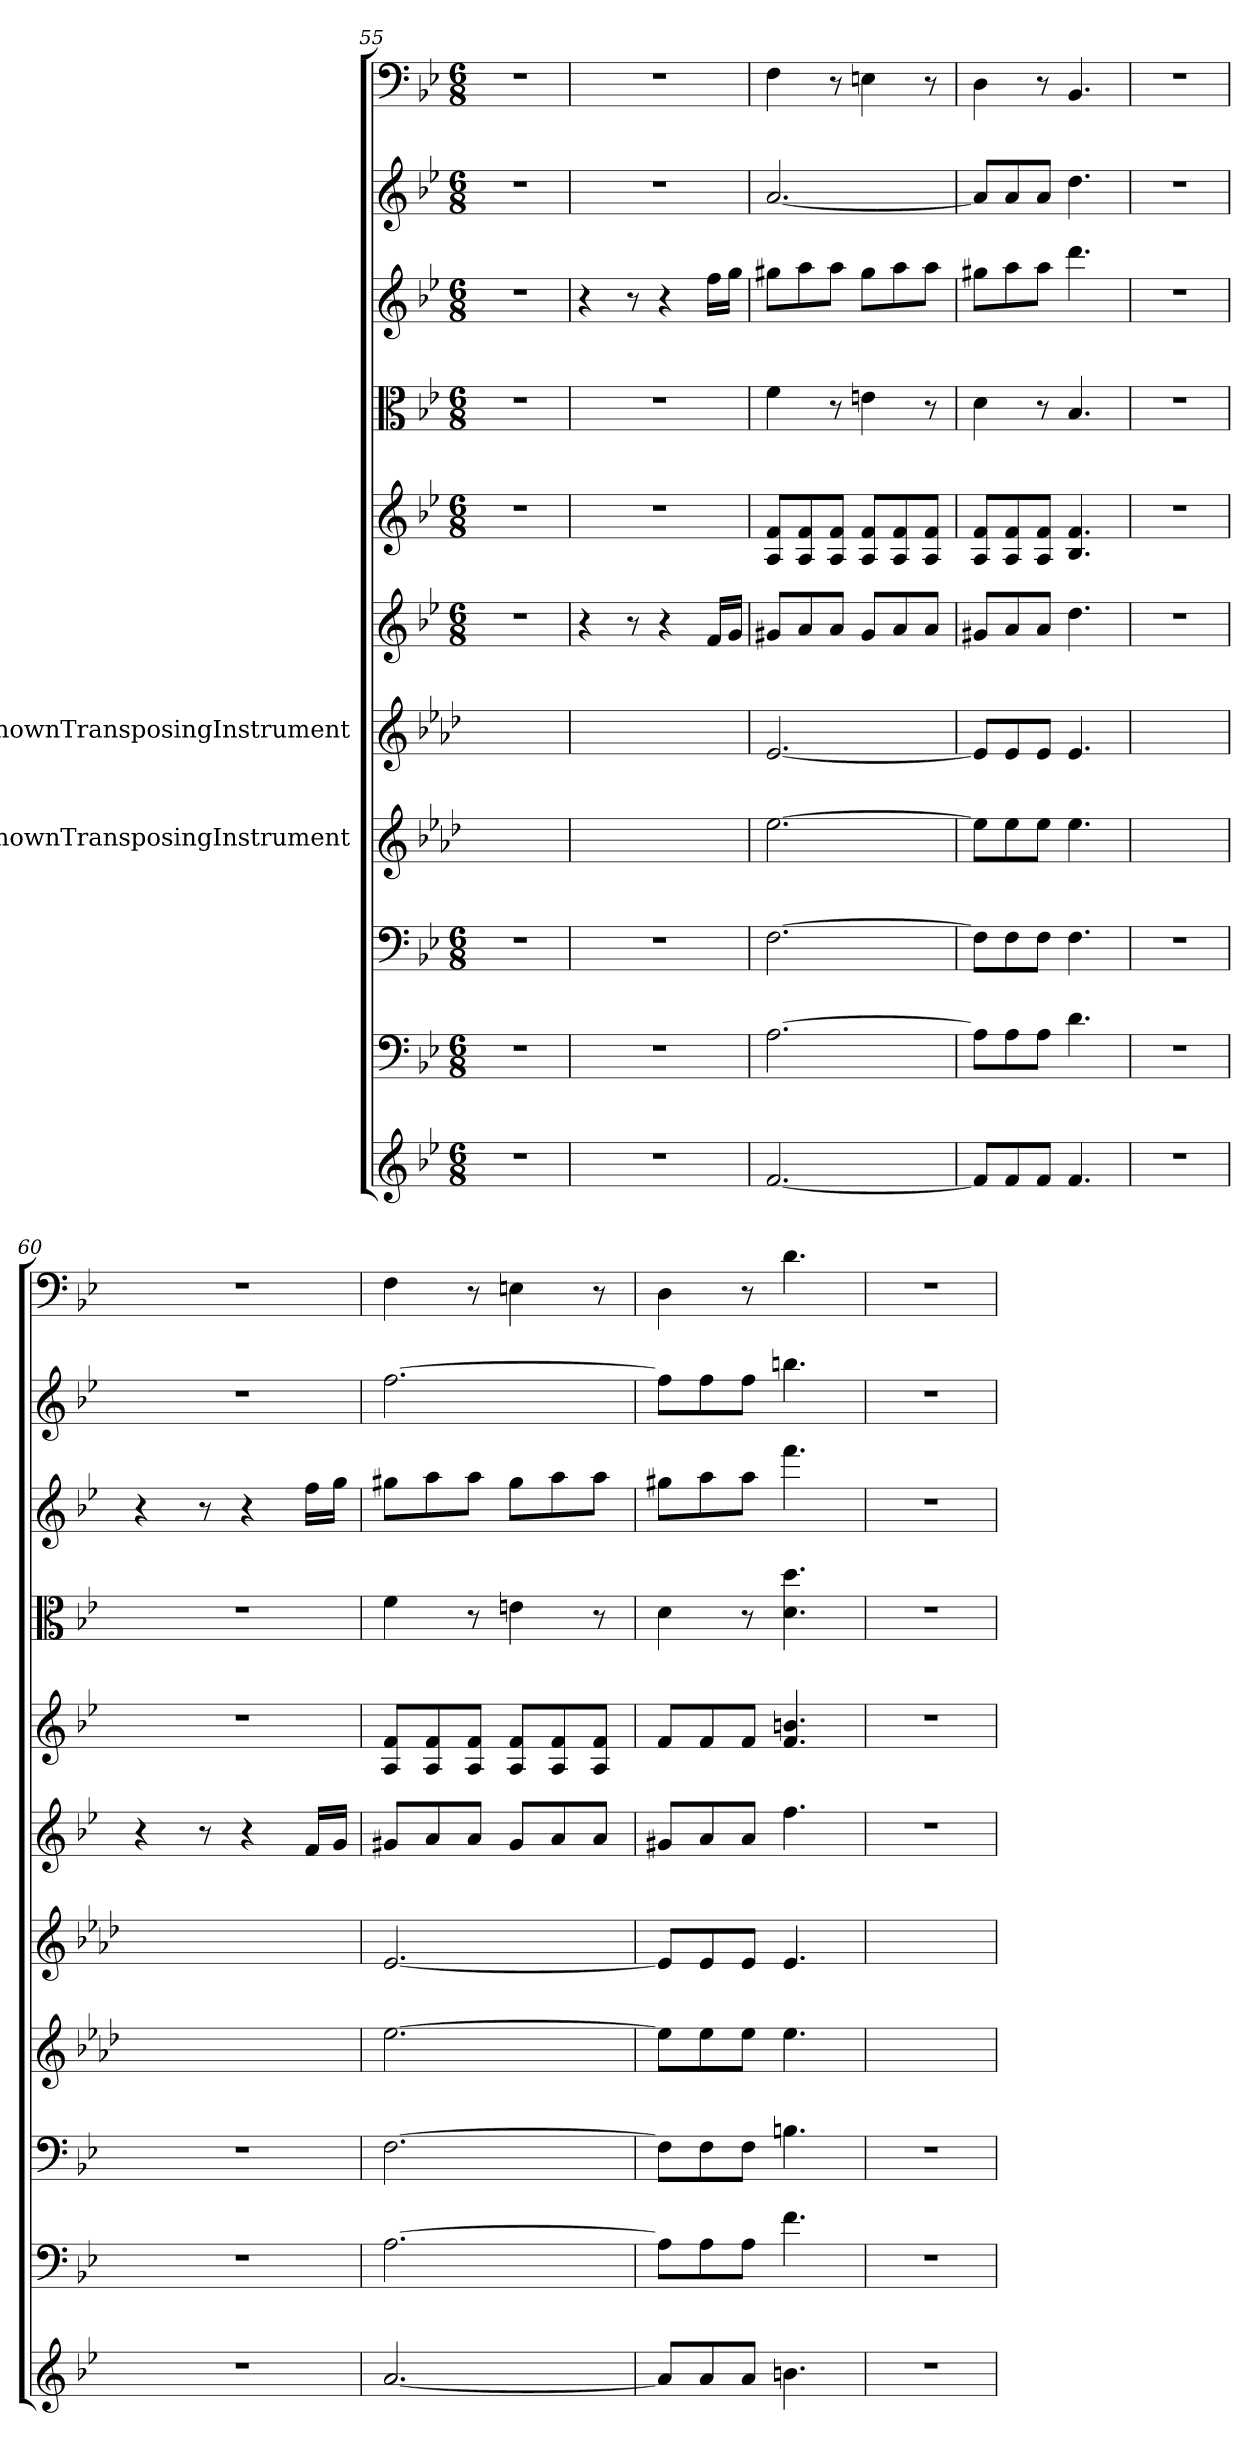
**kern	**kern	**kern	**kern	**kern	**kern	**kern	**kern	**kern	**kern	**kern
*part11	*part10	*part9	*part8	*part7	*part6	*part5	*part4	*part3	*part2	*part1
*staff11	*staff10	*staff9	*staff8	*staff7	*staff6	*staff5	*staff4	*staff3	*staff2	*staff1
*	*	*	*I"UnknownTransposingInstrument	*I"UnknownTransposingInstrument	*	*	*	*	*	*
*clefG2	*clefF4	*clefF4	*clefG2	*clefG2	*clefG2	*clefG2	*clefC3	*clefG2	*clefG2	*clefF4
*	*	*	*ITrd-1c-2	*ITrd-1c-2	*	*	*	*	*	*
*k[b-e-]	*k[b-e-]	*k[b-e-]	*k[b-e-]	*k[b-e-]	*k[b-e-]	*k[b-e-]	*k[b-e-]	*k[b-e-]	*k[b-e-]	*k[b-e-]
*B-:	*B-:	*B-:	*	*	*B-:	*B-:	*B-:	*B-:	*B-:	*B-:
*M6/8	*M6/8	*M6/8	*	*	*M6/8	*M6/8	*M6/8	*M6/8	*M6/8	*M6/8
=55	=55	=55	=55	=55	=55	=55	=55	=55	=55	=55
2.r	2.r	2.r	2.r	2.r	2.r	2.r	2.r	2.r	2.r	2.r
=56	=56	=56	=56	=56	=56	=56	=56	=56	=56	=56
2.r	2.r	2.r	2.r	2.r	4r	2.r	2.r	4r	2.r	2.r
.	.	.	.	.	8r	.	.	8r	.	.
.	.	.	.	.	4r	.	.	4r	.	.
.	.	.	.	.	16f/LL	.	.	16ff\LL	.	.
.	.	.	.	.	16g/JJ	.	.	16gg\JJ	.	.
=57	=57	=57	=57	=57	=57	=57	=57	=57	=57	=57
[2.f/	[2.A\	[2.F\	[2.ff\	[2.f/	8g#X/L	8A/ 8f/L	4f\	8gg#X\L	[2.a/	4F\
.	.	.	.	.	8a/	8A/ 8f/	.	8aa\	.	.
.	.	.	.	.	8a/J	8A/ 8f/J	8r	8aa\J	.	8r
.	.	.	.	.	8g#/L	8A/ 8f/L	4en\	8gg#\L	.	4En\
.	.	.	.	.	8a/	8A/ 8f/	.	8aa\	.	.
.	.	.	.	.	8a/J	8A/ 8f/J	8r	8aa\J	.	8r
=58	=58	=58	=58	=58	=58	=58	=58	=58	=58	=58
8f/L]	8A\L]	8F\L]	8ff\L]	8f/L]	8g#X/L	8A/ 8f/L	4d\	8gg#X\L	8a/L]	4D\
8f/	8A\	8F\	8ff\	8f/	8a/	8A/ 8f/	.	8aa\	8a/	.
8f/J	8A\J	8F\J	8ff\J	8f/J	8a/J	8A/ 8f/J	8r	8aa\J	8a/J	8r
4.f/	4.d\	4.F\	4.ff\	4.f/	4.dd\	4.B-/ 4.f/	4.B-/	4.ddd\	4.dd\	4.BB-/
=59	=59	=59	=59	=59	=59	=59	=59	=59	=59	=59
2.r	2.r	2.r	2.r	2.r	2.r	2.r	2.r	2.r	2.r	2.r
=60	=60	=60	=60	=60	=60	=60	=60	=60	=60	=60
2.r	2.r	2.r	2.r	2.r	4r	2.r	2.r	4r	2.r	2.r
.	.	.	.	.	8r	.	.	8r	.	.
.	.	.	.	.	4r	.	.	4r	.	.
.	.	.	.	.	16f/LL	.	.	16ff\LL	.	.
.	.	.	.	.	16g/JJ	.	.	16gg\JJ	.	.
=61	=61	=61	=61	=61	=61	=61	=61	=61	=61	=61
[2.a/	[2.A\	[2.F\	[2.ff\	[2.f/	8g#X/L	8A/ 8f/L	4f\	8gg#X\L	[2.ff\	4F\
.	.	.	.	.	8a/	8A/ 8f/	.	8aa\	.	.
.	.	.	.	.	8a/J	8A/ 8f/J	8r	8aa\J	.	8r
.	.	.	.	.	8g#/L	8A/ 8f/L	4en\	8gg#\L	.	4En\
.	.	.	.	.	8a/	8A/ 8f/	.	8aa\	.	.
.	.	.	.	.	8a/J	8A/ 8f/J	8r	8aa\J	.	8r
=62	=62	=62	=62	=62	=62	=62	=62	=62	=62	=62
8a/L]	8A\L]	8F\L]	8ff\L]	8f/L]	8g#X/L	8f/L	4d\	8gg#X\L	8ff\L]	4D\
8a/	8A\	8F\	8ff\	8f/	8a/	8f/	.	8aa\	8ff\	.
8a/J	8A\J	8F\J	8ff\J	8f/J	8a/J	8f/J	8r	8aa\J	8ff\J	8r
4.bn\	4.f\	4.Bn\	4.ff\	4.f/	4.ff\	4.f/ 4.bn/	4.d\ 4.dd\	4.fff\	4.bbn\	4.d\
=63	=63	=63	=63	=63	=63	=63	=63	=63	=63	=63
2.r	2.r	2.r	2.r	2.r	2.r	2.r	2.r	2.r	2.r	2.r
=	=	=	=	=	=	=	=	=	=	=
*-	*-	*-	*-	*-	*-	*-	*-	*-	*-	*-
